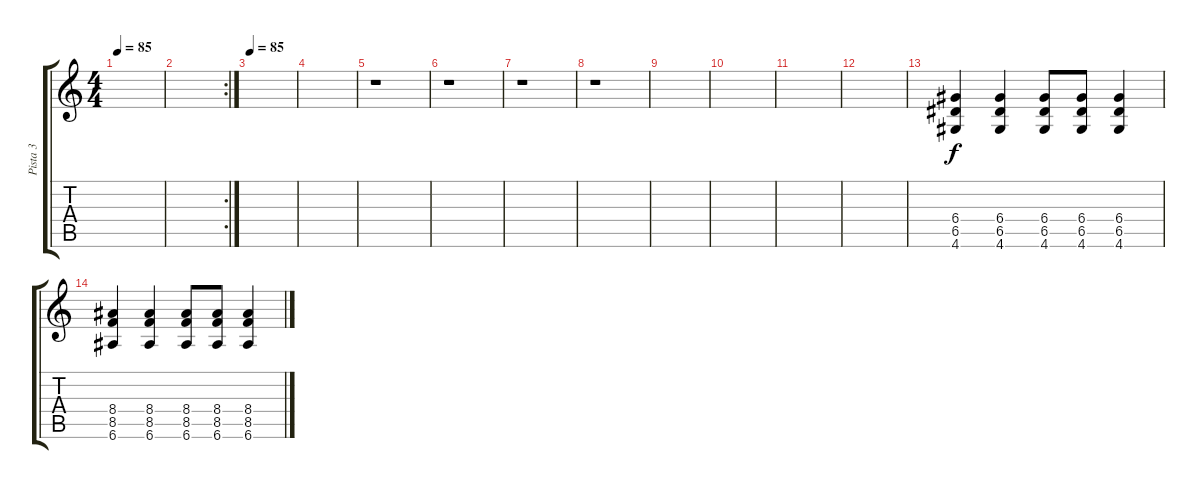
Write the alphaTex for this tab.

\track ("Pista 3" "Pista 3") {instrument distortionguitar}
\staff {score tabs}
\tuning (E4 B3 G3 D3 A2 E2) {hide}
\ts (4 4)
\tempo 85
\tempo 60
\tempo 85
\clef g2
\ks c
|
\rc 2
|
\tempo 85
|
|
r.1 |
r.1 |
r.1 |
r.1 |
|
|
|
|
(6.4 6.5 4.6).4 (6.4 6.5 4.6).4 (6.4 6.5 4.6).8 (6.4 6.5 4.6).8 (6.4 6.5 4.6).4 |
(8.4 8.5 6.6).4 (8.4 8.5 6.6).4 (8.4 8.5 6.6).8 (8.4 8.5 6.6).8 (8.4 8.5 6.6).4
